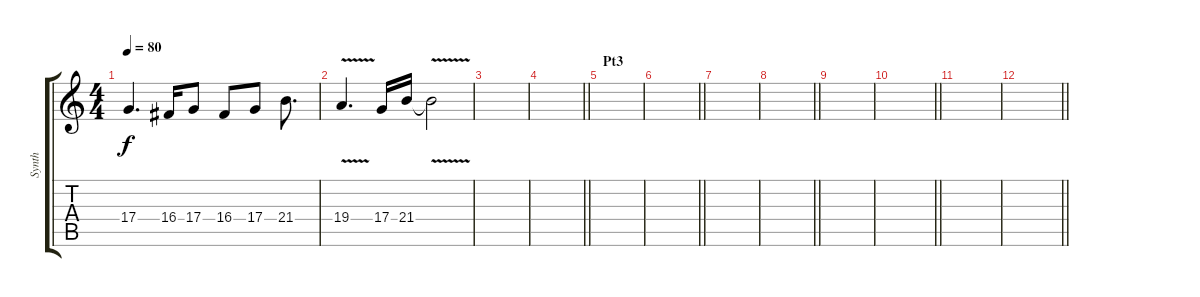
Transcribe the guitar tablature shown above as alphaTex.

\track ("Synth" "Synth") {instrument lead2sawtooth}
\staff {score tabs}
\tuning (E4 B3 G3 D3 A2 E2) {hide}
\ts (4 4)
\tempo 80
\clef g2
\ks c
17.4.4{d dy f} 16.4.16 17.4.8 16.4.8 17.4.8 21.4.8{d} |
19.4{v}.4{d} 17.4.16 21.4.16 21.4{v t}.2 |
|
\barLineRight lightlight
|
\section ("" "Pt3")
|
\barLineRight lightlight
|
|
\barLineRight lightlight
|
|
\barLineRight lightlight
|
|
\barLineRight lightlight
